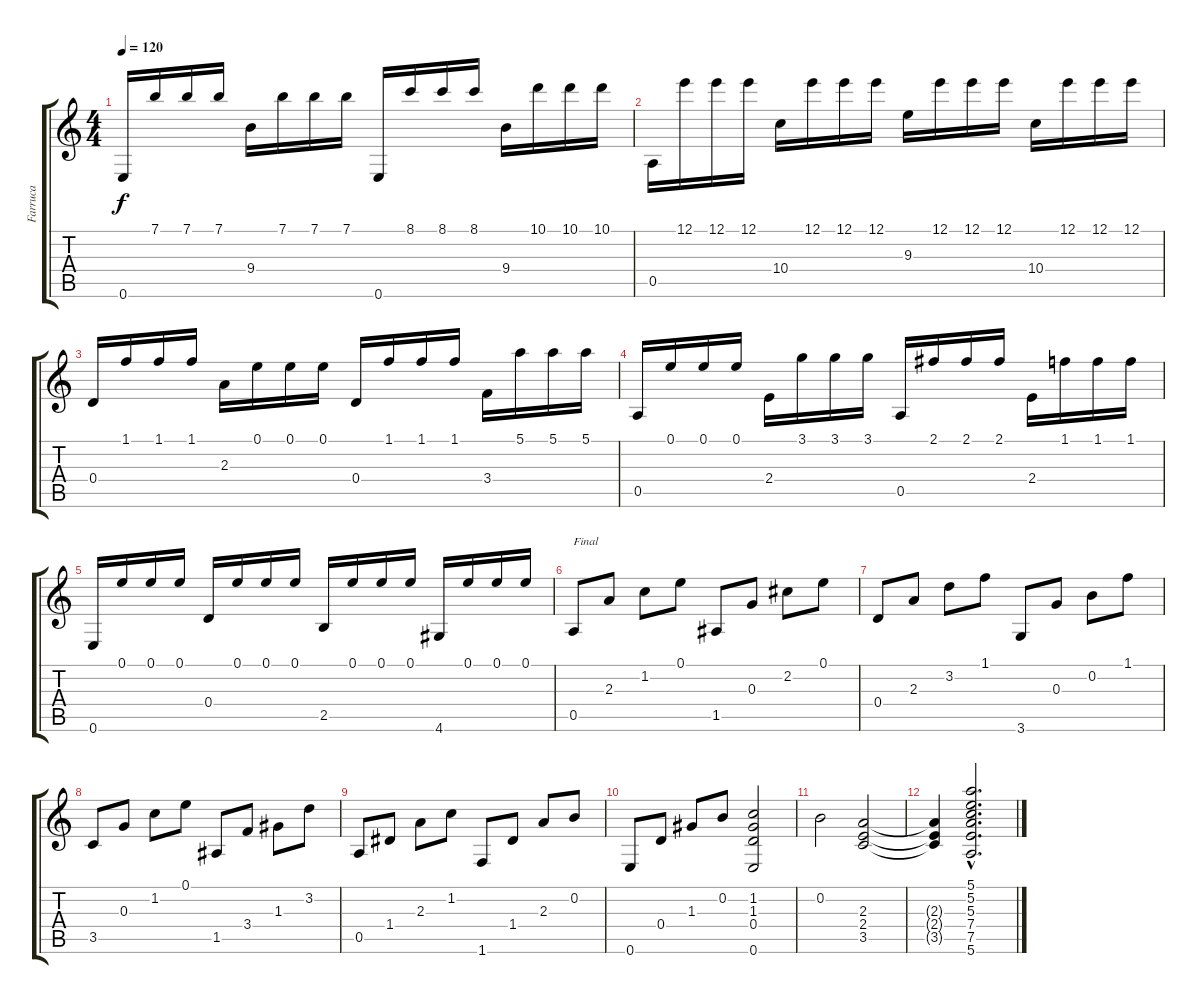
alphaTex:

\track ("Farruca" "Farruca") {instrument acousticguitarnylon}
\staff {score tabs}
\tuning (E4 B3 G3 D3 A2 E2) {hide}
\ts (4 4)
\tempo 120
\clef g2
\ks c
0.6.16{dy f} 7.1.16 7.1.16 7.1.16 9.4.16 7.1.16 7.1.16 7.1.16 0.6.16 8.1.16 8.1.16 8.1.16 9.4.16 10.1.16 10.1.16 10.1.16 |
0.5.16 12.1.16 12.1.16 12.1.16 10.4.16 12.1.16 12.1.16 12.1.16 9.3.16 12.1.16 12.1.16 12.1.16 10.4.16 12.1.16 12.1.16 12.1.16 |
0.4.16 1.1.16 1.1.16 1.1.16 2.3.16 0.1.16 0.1.16 0.1.16 0.4.16 1.1.16 1.1.16 1.1.16 3.4.16 5.1.16 5.1.16 5.1.16 |
0.5.16 0.1.16 0.1.16 0.1.16 2.4.16 3.1.16 3.1.16 3.1.16 0.5.16 2.1.16 2.1.16 2.1.16 2.4.16 1.1.16 1.1.16 1.1.16 |
0.6.16 0.1.16 0.1.16 0.1.16 0.4.16 0.1.16 0.1.16 0.1.16 2.5.16 0.1.16 0.1.16 0.1.16 4.6.16 0.1.16 0.1.16 0.1.16 |
0.5.8{txt "Final"} 2.3.8 1.2.8 0.1.8 1.5.8 0.3.8 2.2.8 0.1.8 |
0.4.8 2.3.8 3.2.8 1.1.8 3.6.8 0.3.8 0.2.8 1.1.8 |
3.5.8 0.3.8 1.2.8 0.1.8 1.5.8 3.4.8 1.3.8 3.2.8 |
0.5.8 1.4.8 2.3.8 1.2.8 1.6.8 1.4.8 2.3.8 0.2.8 |
0.6.8 0.4.8 1.3.8 0.2.8 (1.2 1.3 0.4 0.6).2 |
0.2.2 (2.3 2.4 3.5).2 |
(2.3{t} 2.4{t} 3.5{t}).4 (5.1{hac} 5.2{hac} 5.3{hac} 7.4{hac} 7.5{hac} 5.6{hac}).2{d}
